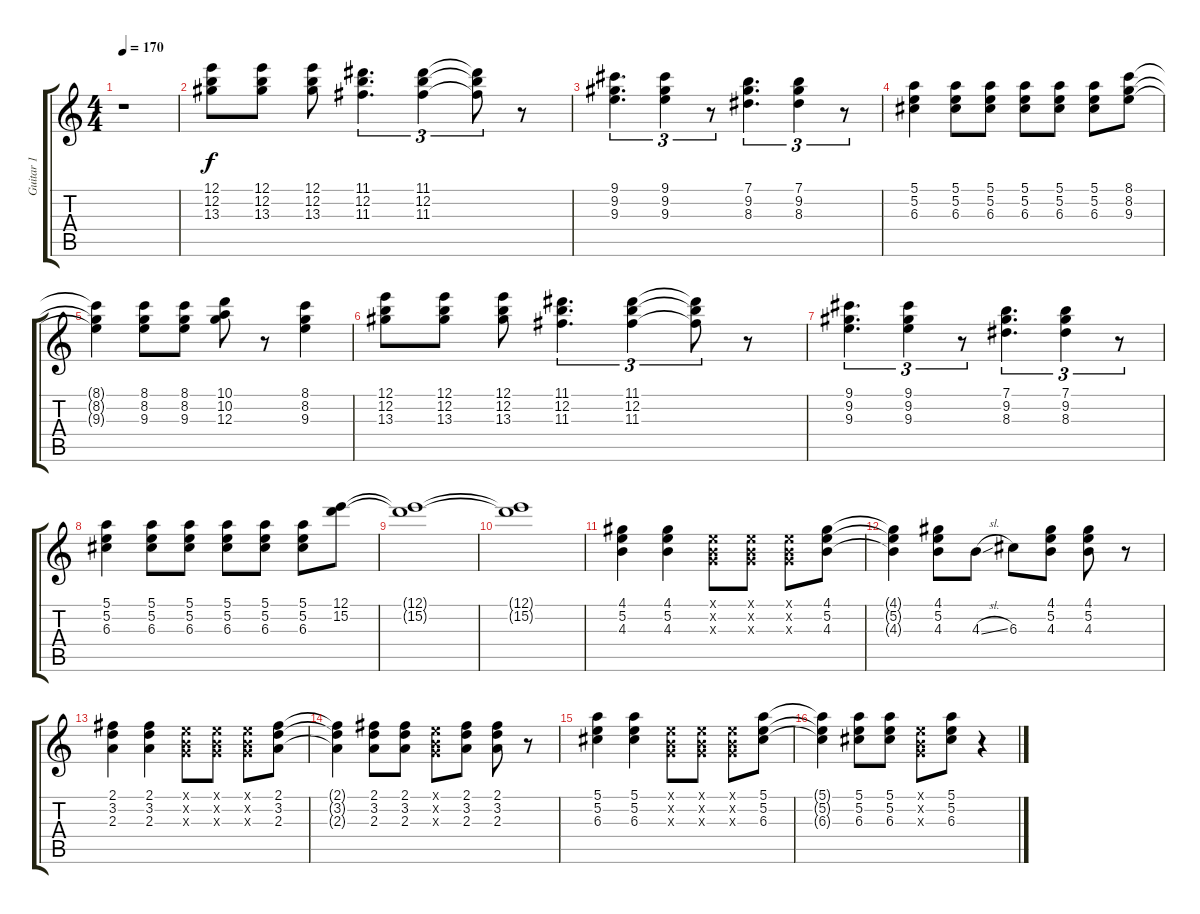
\track ("Guitar 1" "Guitar 1") {instrument distortionguitar}
\staff {score tabs}
\tuning (E4 B3 G3 D3 A2 E2) {hide}
\ts (4 4)
\tempo 170
\clef g2
\ks c
r.1{dy f instrument distortionguitar} |
(12.1 12.2 13.3).8 (12.1 12.2 13.3).8 (12.1 12.2 13.3).8 (11.1 12.2 11.3).4{d tu (3 2)} (11.1 12.2 11.3).4{tu (3 2)} (11.1{t} 12.2{t} 11.3{t}).8{tu (3 2)} r.8 |
(9.1 9.2 9.3).4{d tu (3 2)} (9.1 9.2 9.3).4{tu (3 2)} r.8{tu (3 2)} (7.1 9.2 8.3).4{d tu (3 2)} (7.1 9.2 8.3).4{tu (3 2)} r.8{tu (3 2)} |
(5.1 5.2 6.3).4 (5.1 5.2 6.3).8 (5.1 5.2 6.3).8 (5.1 5.2 6.3).8 (5.1 5.2 6.3).8 (5.1 5.2 6.3).8 (8.1 8.2 9.3).8 |
(8.1{t} 8.2{t} 9.3{t}).4 (8.1 8.2 9.3).8 (8.1 8.2 9.3).8 (10.1 10.2 12.3).8 r.8 (8.1 8.2 9.3).4 |
(12.1 12.2 13.3).8 (12.1 12.2 13.3).8 (12.1 12.2 13.3).8 (11.1 12.2 11.3).4{d tu (3 2)} (11.1 12.2 11.3).4{tu (3 2)} (11.1{t} 12.2{t} 11.3{t}).8{tu (3 2)} r.8 |
(9.1 9.2 9.3).4{d tu (3 2)} (9.1 9.2 9.3).4{tu (3 2)} r.8{tu (3 2)} (7.1 9.2 8.3).4{d tu (3 2)} (7.1 9.2 8.3).4{tu (3 2)} r.8{tu (3 2)} |
(5.1 5.2 6.3).4 (5.1 5.2 6.3).8 (5.1 5.2 6.3).8 (5.1 5.2 6.3).8 (5.1 5.2 6.3).8 (5.1 5.2 6.3).8 (12.1 15.2).8 |
(12.1{t} 15.2{t}).1 |
(12.1{t} 15.2{t}).1 |
(4.1 5.2 4.3).4{balance 14} (4.1 5.2 4.3).4 (0.1{x} 0.2{x} 0.3{x}).8 (0.1{x} 0.2{x} 0.3{x}).8 (0.1{x} 0.2{x} 0.3{x}).8 (4.1 5.2 4.3).8 |
(4.1{t} 5.2{t} 4.3{t}).4 (4.1 5.2 4.3).8 4.3{sl}.8 6.3.8 (4.1 5.2 4.3).8 (4.1 5.2 4.3).8 r.8 |
(2.1 3.2 2.3).4 (2.1 3.2 2.3).4 (0.1{x} 0.2{x} 0.3{x}).8 (0.1{x} 0.2{x} 0.3{x}).8 (0.1{x} 0.2{x} 0.3{x}).8 (2.1 3.2 2.3).8 |
(2.1{t} 3.2{t} 2.3{t}).4 (2.1 3.2 2.3).8 (2.1 3.2 2.3).8 (0.1{x} 0.2{x} 0.3{x}).8 (2.1 3.2 2.3).8 (2.1 3.2 2.3).8 r.8 |
(5.1 5.2 6.3).4 (5.1 5.2 6.3).4 (0.1{x} 0.2{x} 0.3{x}).8 (0.1{x} 0.2{x} 0.3{x}).8 (0.1{x} 0.2{x} 0.3{x}).8 (5.1 5.2 6.3).8 |
(5.1{t} 5.2{t} 6.3{t}).4 (5.1 5.2 6.3).8 (5.1 5.2 6.3).8 (0.1{x} 0.2{x} 0.3{x}).8 (5.1 5.2 6.3).8 r.4
